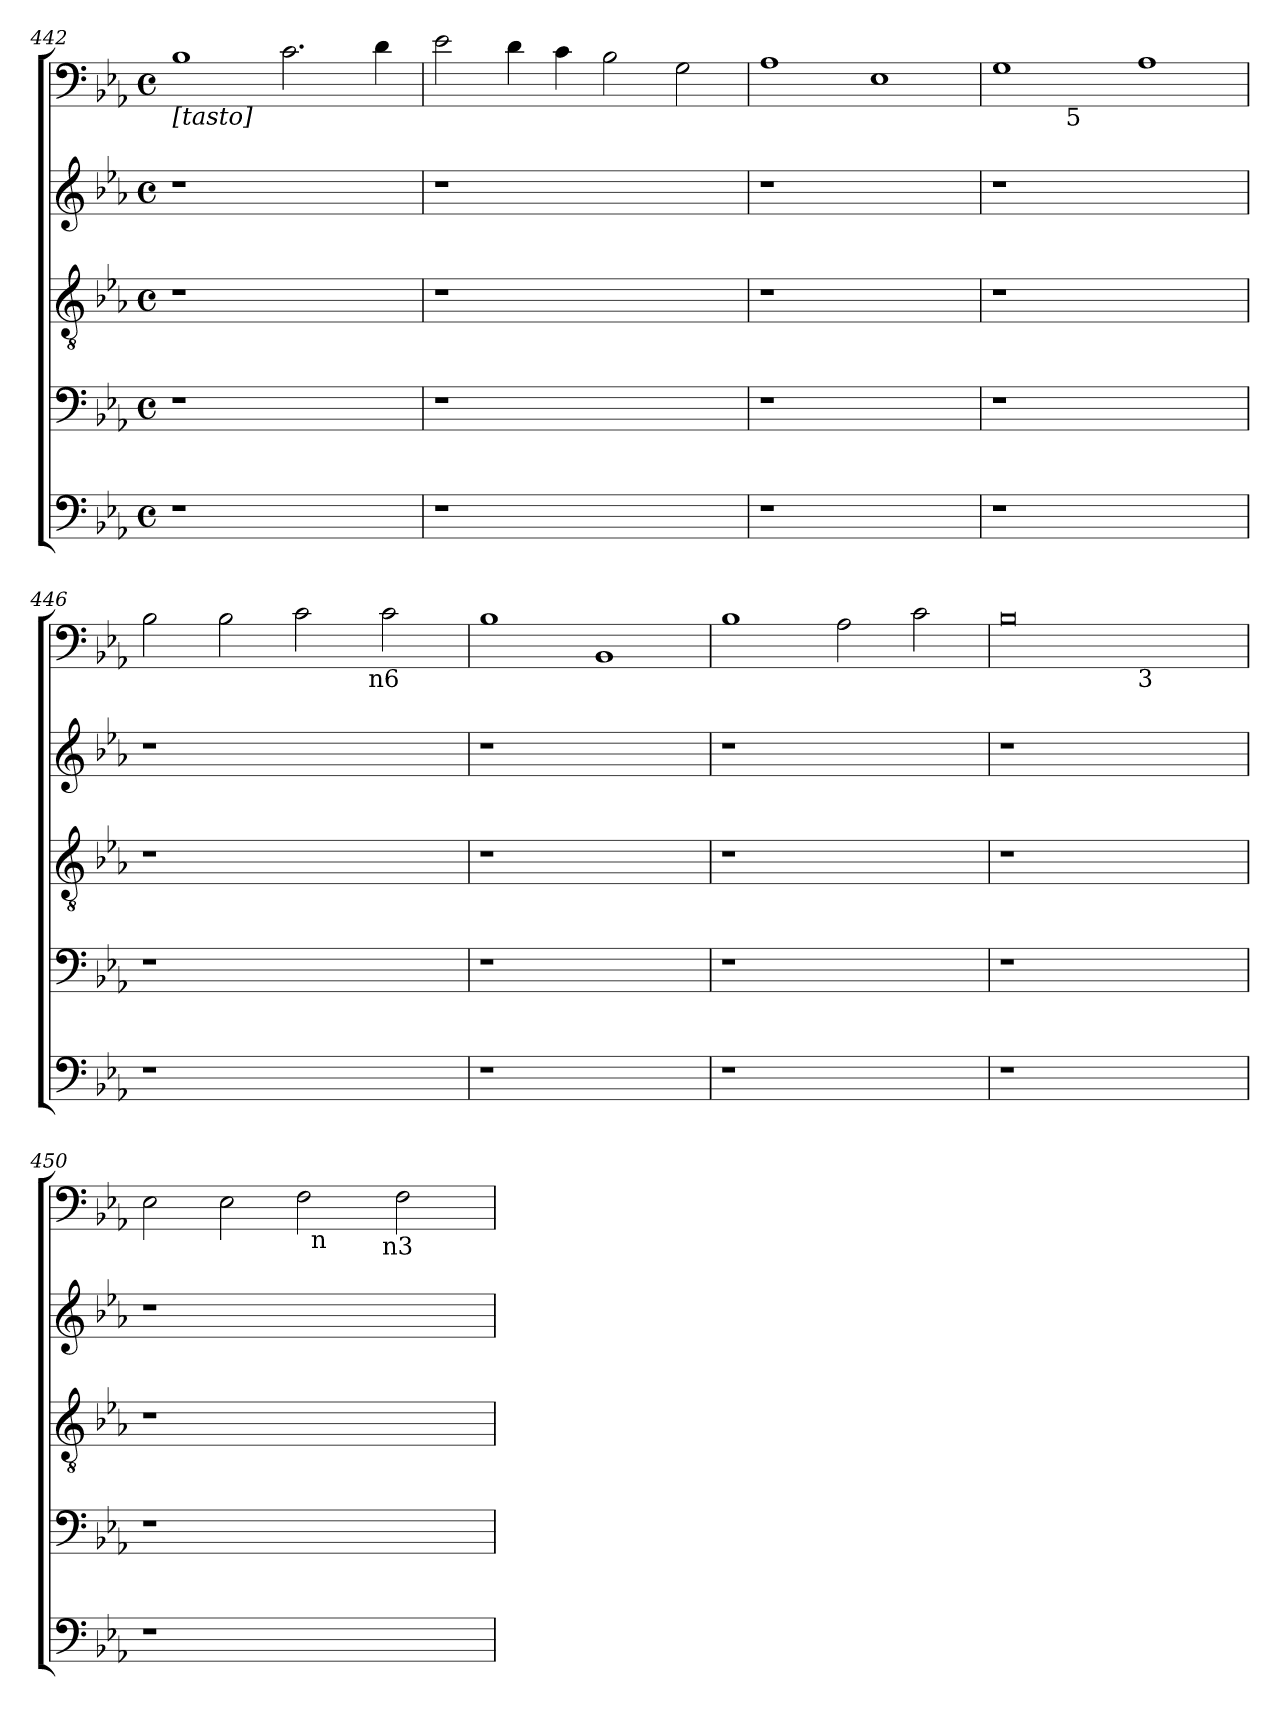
**kern	**kern	**kern	**kern	**kern
*part5	*part4	*part3	*part2	*part1
*staff5	*staff4	*staff3	*staff2	*staff1
!!LO:PB:g=z
*clefF4	*clefF4	*clefGv2	*clefG2	*clefF4
*	*ITrd-3c-5	*ITrd-3c-5	*ITrd-3c-5	*ITrd-3c-5
*k[b-e-a-]	*k[b-e-a-d-]	*k[b-e-a-d-]	*k[b-e-a-d-]	*k[b-e-a-d-]
*E-:	*A-:	*A-:	*A-:	*A-:
*M4/4	*M4/4	*M4/4	*M4/4	*M4/4
*met(c)	*met(c)	*met(c)	*met(c)	*met(c)
=442	=442	=442	=442	=442
!	!	!	!	!LO:TX:b:t=[tasto]
1r	1r	1r	1r	1e-
1ryy	1ryy	1ryy	1ryy	2.f>\
.	.	.	.	4g\
=443	=443	=443	=443	=443
1r	1r	1r	1r	2a-\
.	.	.	.	4g\
.	.	.	.	4f>\
1ryy	1ryy	1ryy	1ryy	2e-\
.	.	.	.	2c>\
=444	=444	=444	=444	=444
1r	1r	1r	1r	1d-
1ryy	1ryy	1ryy	1ryy	1A-
=445	=445	=445	=445	=445
*	*	*	*	*^
1r	1r	1r	1r	1c>	2ryy
!	!	!	!	!	!LO:TX:b:t=5
.	.	.	.	.	1.ryy
1ryy	1ryy	1ryy	1ryy	1d-	.
!!LO:LB:g=z	!!
=446	=446	=446	=446	=446	=446
1r	1r	1r	1r	2e-\	1ryy
.	.	.	.	2e->\	.
1ryy	1ryy	1ryy	1ryy	2f\	4...ryy
!	!	!	!	!	!LO:TX:b:t=n6
.	.	.	.	.	2ryy
.	.	.	.	2f\	.
.	.	.	.	.	32ryy
*	*	*	*	*v	*v
=447	=447	=447	=447	=447
1r	1r	1r	1r	1e->
1ryy	1ryy	1ryy	1ryy	1E-<
=448	=448	=448	=448	=448
1r	1r	1r	1r	1e-
1ryy	1ryy	1ryy	1ryy	2d-\
.	.	.	.	2f\
=449	=449	=449	=449	=449
*	*	*	*	*^
1r	1r	1r	1r	0e->	1ryy
1ryy	1ryy	1ryy	1ryy	.	16ryy
!	!	!	!	!	!LO:TX:b:t=3
.	.	.	.	.	2...ryy
!!LO:LB:g=z
=450	=450	=450	=450	=450	=450
*	*	*	*	*	*^
1r	1r	1r	1r	2A-\	1ryy	1ryy
.	.	.	.	2A->\	.	.
1ryy	1ryy	1ryy	1ryy	2B-\	32ryy	4...ryy
!	!	!	!	!	!LO:TX:b:t=n	!
.	.	.	.	.	2ryy	.
!	!	!	!	!	!	!LO:TX:b:t=n3
.	.	.	.	.	.	2ryy
.	.	.	.	2B->\	.	.
.	.	.	.	.	4...ryy	.
.	.	.	.	.	.	32ryy
*	*	*	*	*v	*v	*v
=	=	=	=	=
*-	*-	*-	*-	*-
